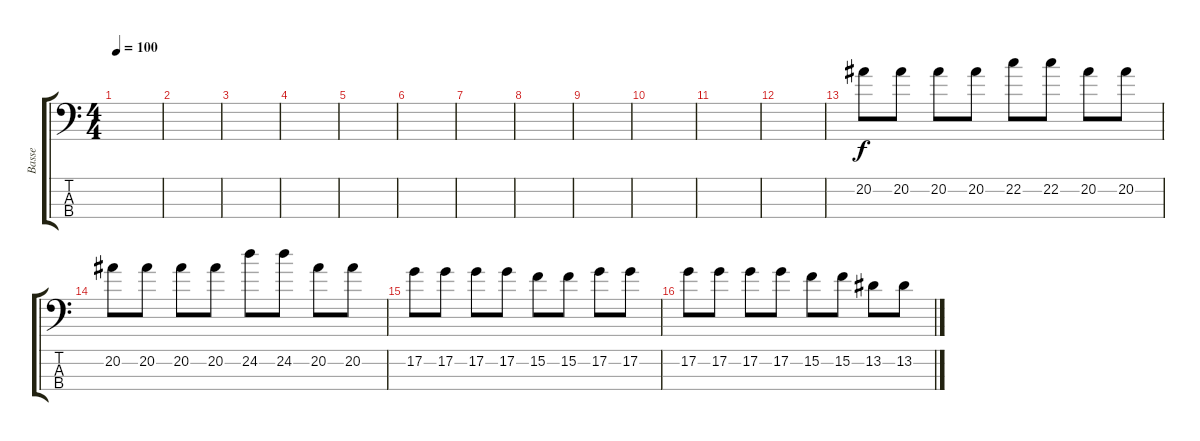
\track ("Basse" "Basse") {instrument electricbassfinger}
\staff {score tabs}
\tuning (G2 D2 A1 E1) {hide}
\ts (4 4)
\tempo 100
\clef f4
\ks c
|
|
|
|
|
|
|
|
|
|
|
|
20.2.8 20.2.8 20.2.8 20.2.8 22.2.8 22.2.8 20.2.8 20.2.8 |
20.2.8 20.2.8 20.2.8 20.2.8 24.2.8 24.2.8 20.2.8 20.2.8 |
17.2.8 17.2.8 17.2.8 17.2.8 15.2.8 15.2.8 17.2.8 17.2.8 |
17.2.8 17.2.8 17.2.8 17.2.8 15.2.8 15.2.8 13.2.8 13.2.8
